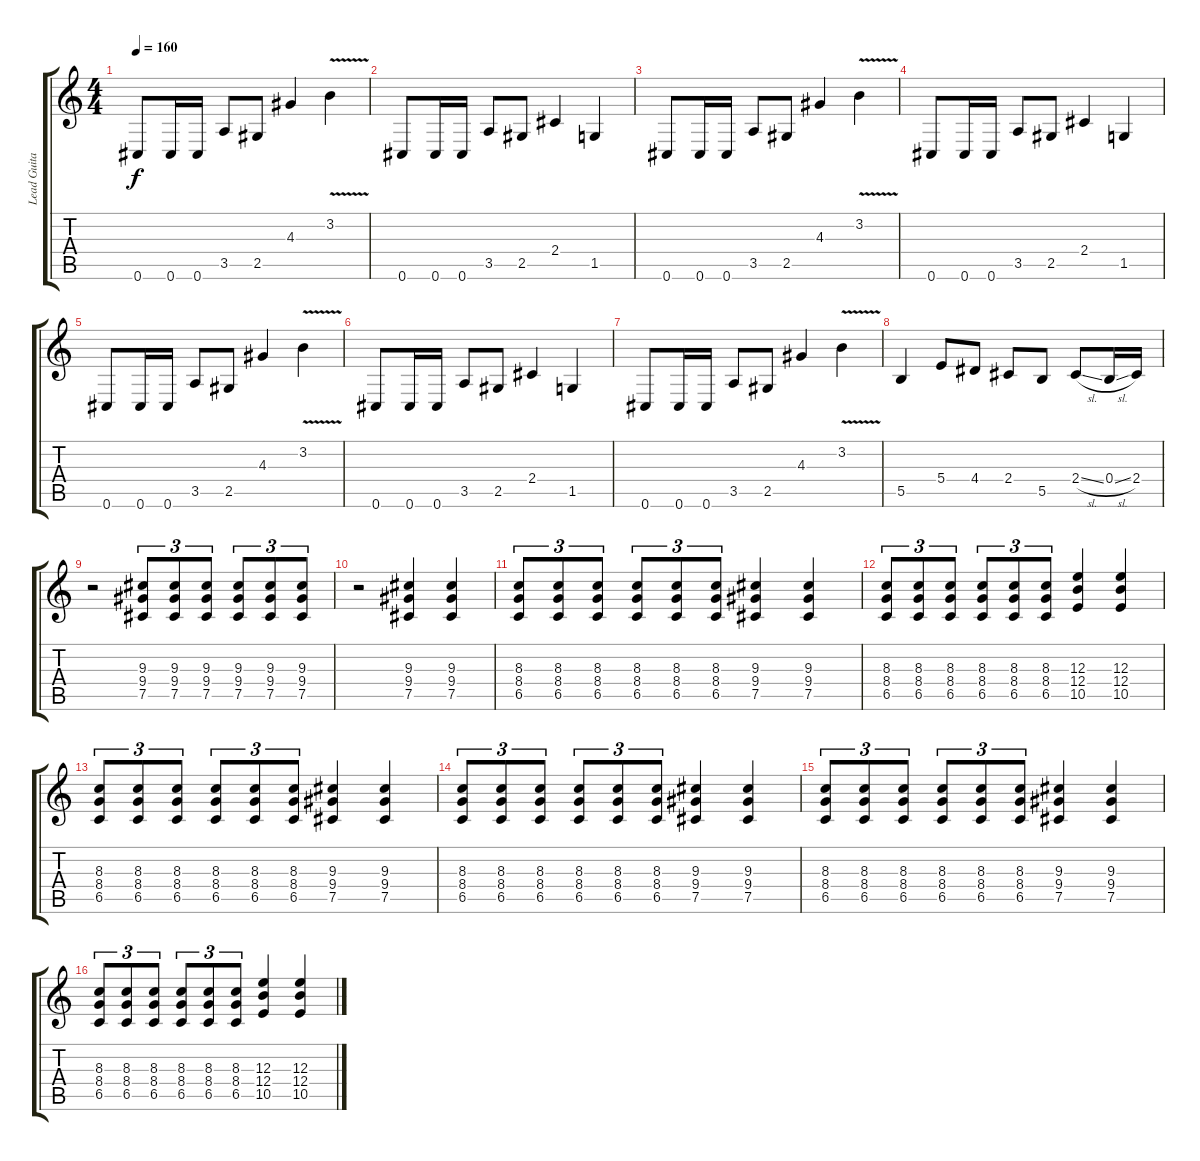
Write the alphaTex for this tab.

\track ("Lead Guitar" "Lead Guita") {instrument distortionguitar}
\staff {score tabs}
\tuning (Db4 Ab3 E3 B2 Gb2 Db2) {hide}
\ts (4 4)
\tempo 160
\clef g2
\ks c
0.6.8{dy f} 0.6.16 0.6.16 3.5.8 2.5.8 4.3.4 3.2{v}.4 |
0.6.8 0.6.16 0.6.16 3.5.8 2.5.8 2.4.4 1.5.4 |
0.6.8 0.6.16 0.6.16 3.5.8 2.5.8 4.3.4 3.2{v}.4 |
0.6.8 0.6.16 0.6.16 3.5.8 2.5.8 2.4.4 1.5.4 |
0.6.8 0.6.16 0.6.16 3.5.8 2.5.8 4.3.4 3.2{v}.4 |
0.6.8 0.6.16 0.6.16 3.5.8 2.5.8 2.4.4 1.5.4 |
0.6.8 0.6.16 0.6.16 3.5.8 2.5.8 4.3.4 3.2{v}.4 |
5.5.4 5.4.8 4.4.8 2.4.8 5.5.8 2.4{sl}.8 0.4{sl}.16 2.4.16 |
r.2 (9.3 9.4 7.5).8{tu (3 2)} (9.3 9.4 7.5).8{tu (3 2)} (9.3 9.4 7.5).8{tu (3 2)} (9.3 9.4 7.5).8{tu (3 2)} (9.3 9.4 7.5).8{tu (3 2)} (9.3 9.4 7.5).8{tu (3 2)} |
r.2 (9.3 9.4 7.5).4 (9.3 9.4 7.5).4 |
(8.3 8.4 6.5).8{tu (3 2)} (8.3 8.4 6.5).8{tu (3 2)} (8.3 8.4 6.5).8{tu (3 2)} (8.3 8.4 6.5).8{tu (3 2)} (8.3 8.4 6.5).8{tu (3 2)} (8.3 8.4 6.5).8{tu (3 2)} (9.3 9.4 7.5).4 (9.3 9.4 7.5).4 |
(8.3 8.4 6.5).8{tu (3 2)} (8.3 8.4 6.5).8{tu (3 2)} (8.3 8.4 6.5).8{tu (3 2)} (8.3 8.4 6.5).8{tu (3 2)} (8.3 8.4 6.5).8{tu (3 2)} (8.3 8.4 6.5).8{tu (3 2)} (12.3 12.4 10.5).4 (12.3 12.4 10.5).4 |
(8.3 8.4 6.5).8{tu (3 2)} (8.3 8.4 6.5).8{tu (3 2)} (8.3 8.4 6.5).8{tu (3 2)} (8.3 8.4 6.5).8{tu (3 2)} (8.3 8.4 6.5).8{tu (3 2)} (8.3 8.4 6.5).8{tu (3 2)} (9.3 9.4 7.5).4 (9.3 9.4 7.5).4 |
(8.3 8.4 6.5).8{tu (3 2)} (8.3 8.4 6.5).8{tu (3 2)} (8.3 8.4 6.5).8{tu (3 2)} (8.3 8.4 6.5).8{tu (3 2)} (8.3 8.4 6.5).8{tu (3 2)} (8.3 8.4 6.5).8{tu (3 2)} (9.3 9.4 7.5).4 (9.3 9.4 7.5).4 |
(8.3 8.4 6.5).8{tu (3 2)} (8.3 8.4 6.5).8{tu (3 2)} (8.3 8.4 6.5).8{tu (3 2)} (8.3 8.4 6.5).8{tu (3 2)} (8.3 8.4 6.5).8{tu (3 2)} (8.3 8.4 6.5).8{tu (3 2)} (9.3 9.4 7.5).4 (9.3 9.4 7.5).4 |
(8.3 8.4 6.5).8{tu (3 2)} (8.3 8.4 6.5).8{tu (3 2)} (8.3 8.4 6.5).8{tu (3 2)} (8.3 8.4 6.5).8{tu (3 2)} (8.3 8.4 6.5).8{tu (3 2)} (8.3 8.4 6.5).8{tu (3 2)} (12.3 12.4 10.5).4 (12.3 12.4 10.5).4
